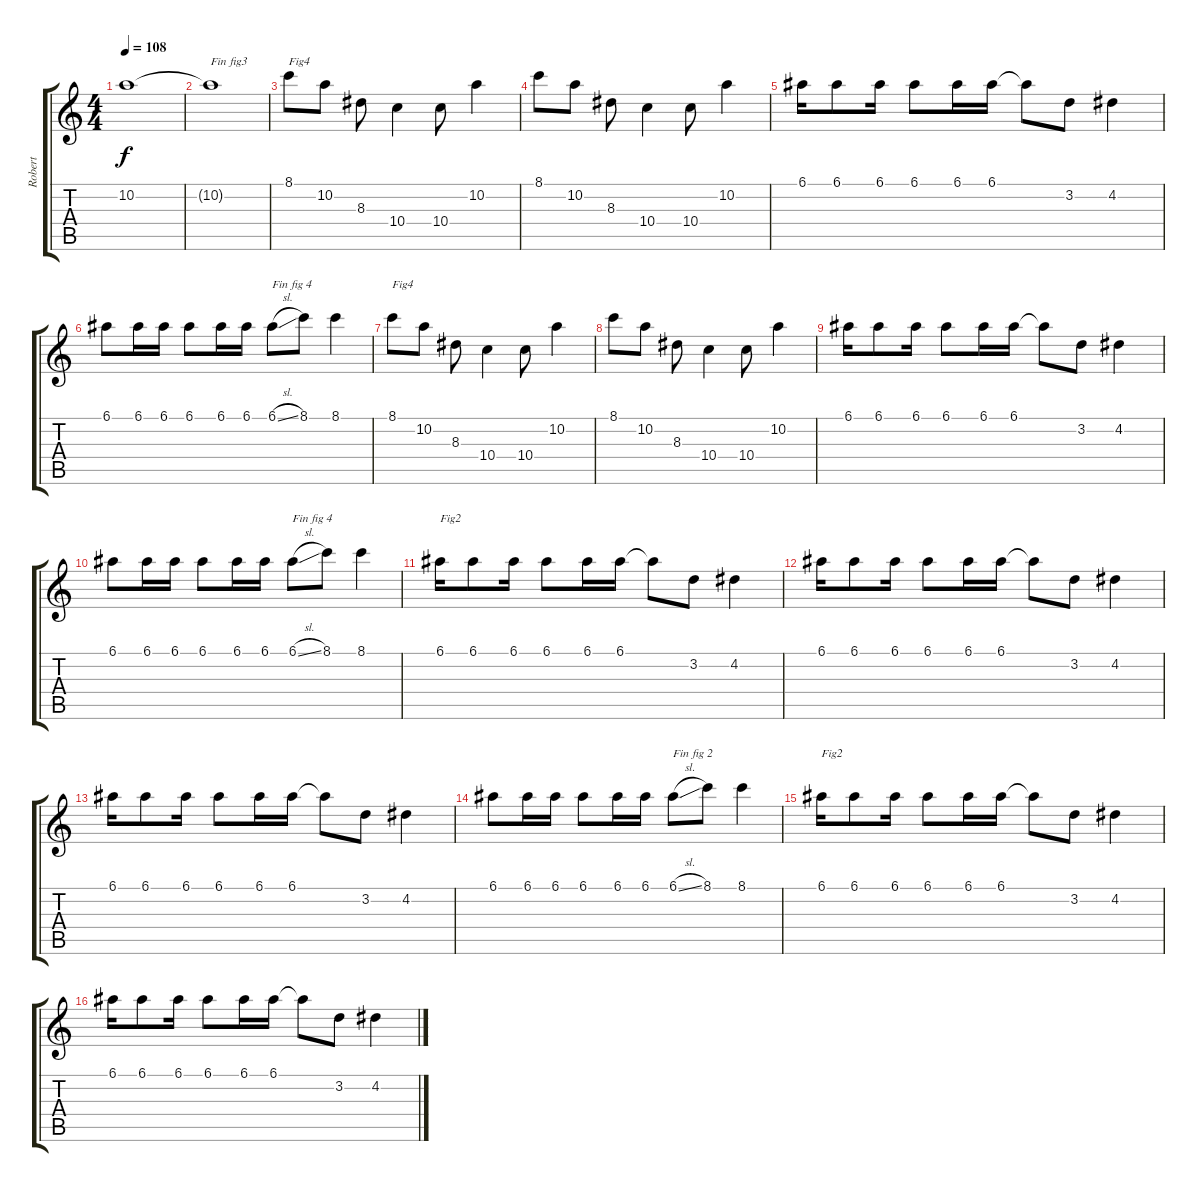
\track ("Robert" "Robert") {instrument distortionguitar}
\staff {score tabs}
\tuning (E4 B3 G3 D3 A2 E2) {hide}
\ts (4 4)
\tempo 108
\clef g2
\ks c
10.2{t}.1{dy f} |
10.2{t}.1{txt "Fin fig3"} |
8.1.8{txt "Fig4"} 10.2.8 8.3.8 10.4.4 10.4.8 10.2.4 |
8.1.8 10.2.8 8.3.8 10.4.4 10.4.8 10.2.4 |
6.1.16 6.1.8 6.1.16 6.1.8 6.1.16 6.1.16 6.1{t}.8 3.2.8 4.2.4 |
6.1.8 6.1.16 6.1.16 6.1.8 6.1.16 6.1.16 6.1{sl}.8{txt "Fin fig 4"} 8.1.8 8.1.4 |
8.1.8{txt "Fig4"} 10.2.8 8.3.8 10.4.4 10.4.8 10.2.4 |
8.1.8 10.2.8 8.3.8 10.4.4 10.4.8 10.2.4 |
6.1.16 6.1.8 6.1.16 6.1.8 6.1.16 6.1.16 6.1{t}.8 3.2.8 4.2.4 |
6.1.8 6.1.16 6.1.16 6.1.8 6.1.16 6.1.16 6.1{sl}.8{txt "Fin fig 4"} 8.1.8 8.1.4 |
6.1.16{txt "Fig2"} 6.1.8 6.1.16 6.1.8 6.1.16 6.1.16 6.1{t}.8 3.2.8 4.2.4 |
6.1.16 6.1.8 6.1.16 6.1.8 6.1.16 6.1.16 6.1{t}.8 3.2.8 4.2.4 |
6.1.16 6.1.8 6.1.16 6.1.8 6.1.16 6.1.16 6.1{t}.8 3.2.8 4.2.4 |
6.1.8 6.1.16 6.1.16 6.1.8 6.1.16 6.1.16 6.1{sl}.8{txt "Fin fig 2"} 8.1.8 8.1.4 |
6.1.16{txt "Fig2"} 6.1.8 6.1.16 6.1.8 6.1.16 6.1.16 6.1{t}.8 3.2.8 4.2.4 |
6.1.16 6.1.8 6.1.16 6.1.8 6.1.16 6.1.16 6.1{t}.8 3.2.8 4.2.4
